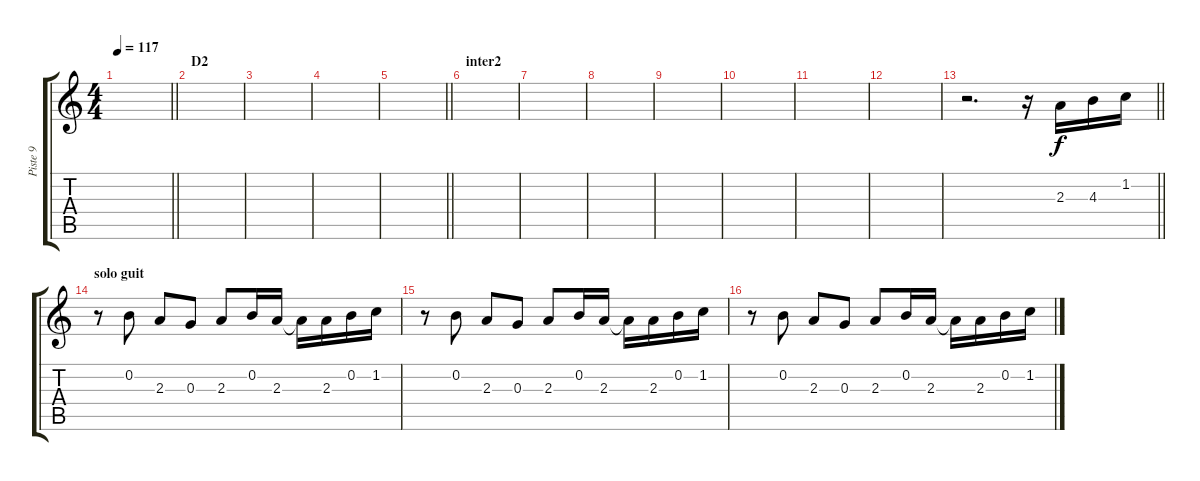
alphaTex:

\track ("Piste 9" "Piste 9") {instrument electricguitarmuted}
\staff {score tabs}
\tuning (E4 B3 G3 D3 A2 E2) {hide}
\ts (4 4)
\tempo 117
\clef g2
\barLineRight lightlight
\ks c
|
\section ("" "D2")
|
|
|
\barLineRight lightlight
|
\section ("" "inter2")
|
|
|
|
|
|
|
\barLineRight lightlight
r.2{d} r.16 2.3.16 4.3.16 1.2.16 |
\section ("" "solo guit")
r.8 0.2.8 2.3.8 0.3.8 2.3.8 0.2.16 2.3.16 2.3{t}.16 2.3.16 0.2.16 1.2.16 |
r.8 0.2.8 2.3.8 0.3.8 2.3.8 0.2.16 2.3.16 2.3{t}.16 2.3.16 0.2.16 1.2.16 |
r.8 0.2.8 2.3.8 0.3.8 2.3.8 0.2.16 2.3.16 2.3{t}.16 2.3.16 0.2.16 1.2.16
